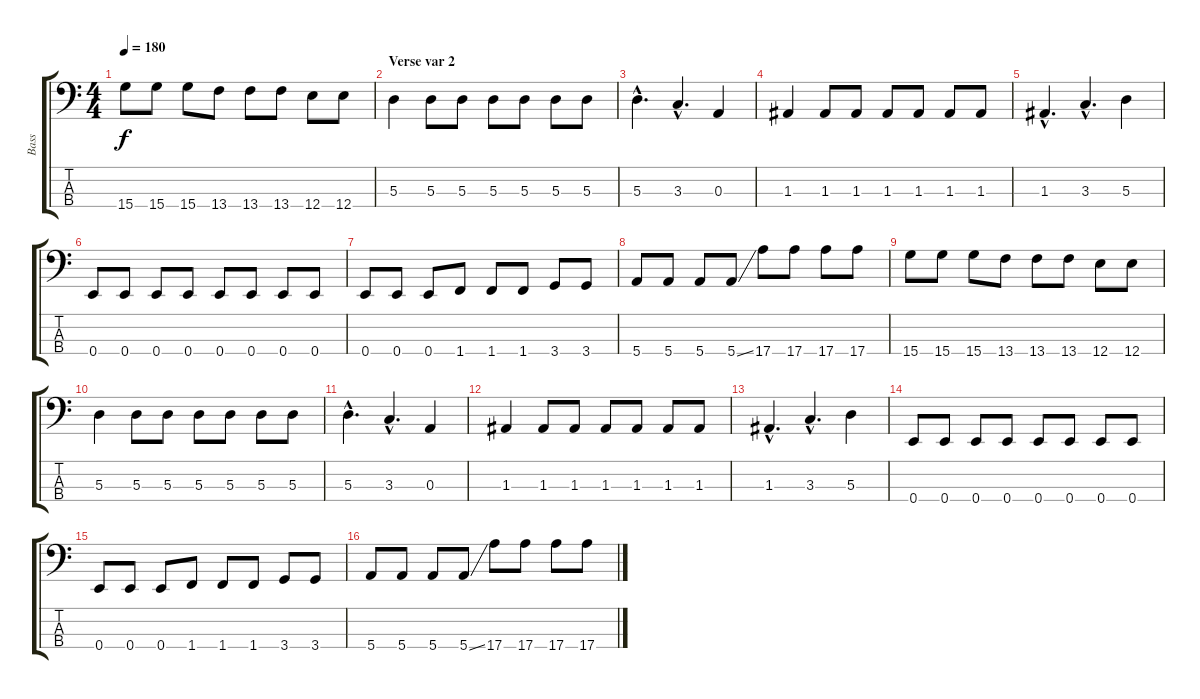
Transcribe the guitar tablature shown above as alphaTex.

\track ("Bass" "Bass") {instrument electricbassfinger}
\staff {score tabs}
\tuning (G2 D2 A1 E1) {hide}
\ts (4 4)
\tempo 180
\clef f4
\ks c
15.4.8{dy f} 15.4.8 15.4.8 13.4.8 13.4.8 13.4.8 12.4.8 12.4.8 |
\section ("" "Verse var 2")
5.3.4 5.3.8 5.3.8 5.3.8 5.3.8 5.3.8 5.3.8 |
5.3{hac}.4{d} 3.3{hac}.4{d} 0.3.4 |
1.3.4 1.3.8 1.3.8 1.3.8 1.3.8 1.3.8 1.3.8 |
1.3{hac}.4{d} 3.3{hac}.4{d} 5.3.4 |
0.4.8 0.4.8 0.4.8 0.4.8 0.4.8 0.4.8 0.4.8 0.4.8 |
0.4.8 0.4.8 0.4.8 1.4.8 1.4.8 1.4.8 3.4.8 3.4.8 |
5.4.8 5.4.8 5.4.8 5.4{ss}.8 17.4.8 17.4.8 17.4.8 17.4.8 |
15.4.8 15.4.8 15.4.8 13.4.8 13.4.8 13.4.8 12.4.8 12.4.8 |
5.3.4 5.3.8 5.3.8 5.3.8 5.3.8 5.3.8 5.3.8 |
5.3{hac}.4{d} 3.3{hac}.4{d} 0.3.4 |
1.3.4 1.3.8 1.3.8 1.3.8 1.3.8 1.3.8 1.3.8 |
1.3{hac}.4{d} 3.3{hac}.4{d} 5.3.4 |
0.4.8 0.4.8 0.4.8 0.4.8 0.4.8 0.4.8 0.4.8 0.4.8 |
0.4.8 0.4.8 0.4.8 1.4.8 1.4.8 1.4.8 3.4.8 3.4.8 |
5.4.8 5.4.8 5.4.8 5.4{ss}.8 17.4.8 17.4.8 17.4.8 17.4.8
